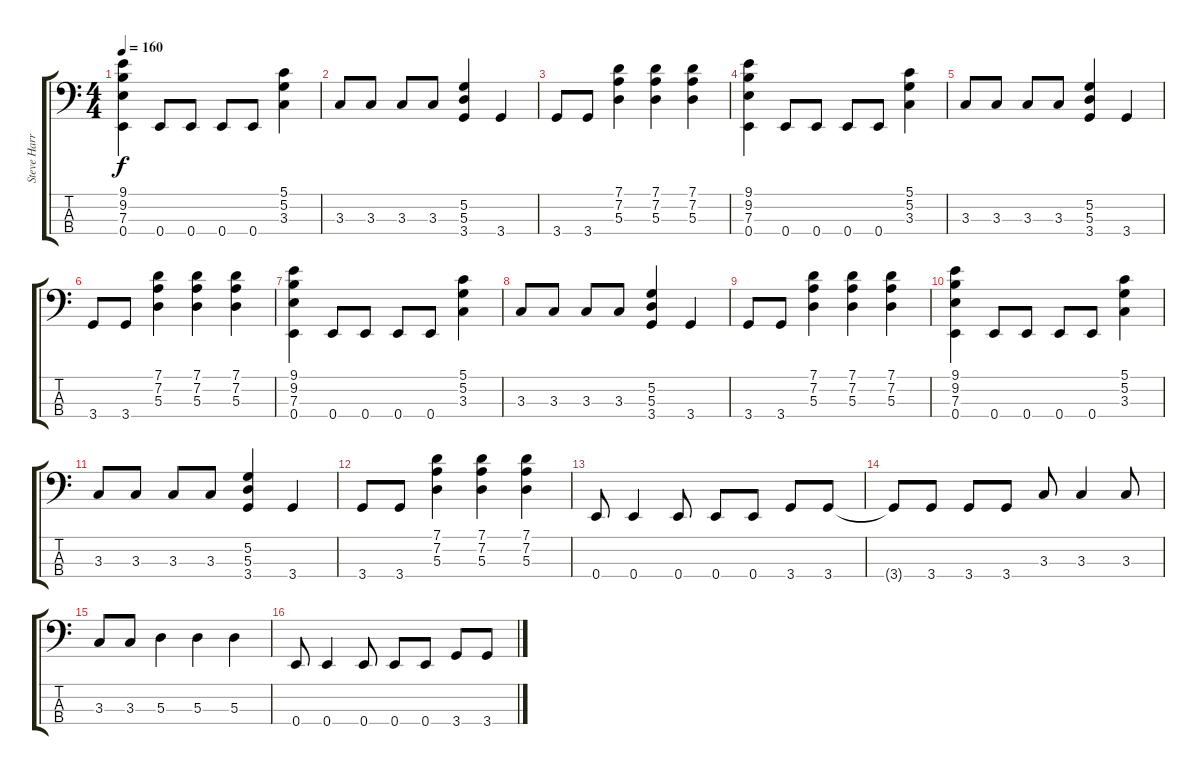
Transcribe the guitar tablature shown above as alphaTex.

\track ("Steve Harris" "Steve Harr") {instrument electricbassfinger}
\staff {score tabs}
\tuning (G2 D2 A1 E1) {hide}
\ts (4 4)
\tempo 160
\clef f4
\ks c
(9.1 9.2 7.3 0.4).4{dy f} 0.4.8 0.4.8 0.4.8 0.4.8 (5.1 5.2 3.3).4 |
3.3.8 3.3.8 3.3.8 3.3.8 (5.2 5.3 3.4).4 3.4.4 |
3.4.8 3.4.8 (7.1 7.2 5.3).4 (7.1 7.2 5.3).4 (7.1 7.2 5.3).4 |
(9.1 9.2 7.3 0.4).4 0.4.8 0.4.8 0.4.8 0.4.8 (5.1 5.2 3.3).4 |
3.3.8 3.3.8 3.3.8 3.3.8 (5.2 5.3 3.4).4 3.4.4 |
3.4.8 3.4.8 (7.1 7.2 5.3).4 (7.1 7.2 5.3).4 (7.1 7.2 5.3).4 |
(9.1 9.2 7.3 0.4).4 0.4.8 0.4.8 0.4.8 0.4.8 (5.1 5.2 3.3).4 |
3.3.8 3.3.8 3.3.8 3.3.8 (5.2 5.3 3.4).4 3.4.4 |
3.4.8 3.4.8 (7.1 7.2 5.3).4 (7.1 7.2 5.3).4 (7.1 7.2 5.3).4 |
(9.1 9.2 7.3 0.4).4 0.4.8 0.4.8 0.4.8 0.4.8 (5.1 5.2 3.3).4 |
3.3.8 3.3.8 3.3.8 3.3.8 (5.2 5.3 3.4).4 3.4.4 |
3.4.8 3.4.8 (7.1 7.2 5.3).4 (7.1 7.2 5.3).4 (7.1 7.2 5.3).4 |
0.4.8 0.4.4 0.4.8 0.4.8 0.4.8 3.4.8 3.4.8 |
3.4{t}.8 3.4.8 3.4.8 3.4.8 3.3.8 3.3.4 3.3.8 |
3.3.8 3.3.8 5.3.4 5.3.4 5.3.4 |
0.4.8 0.4.4 0.4.8 0.4.8 0.4.8 3.4.8 3.4.8
